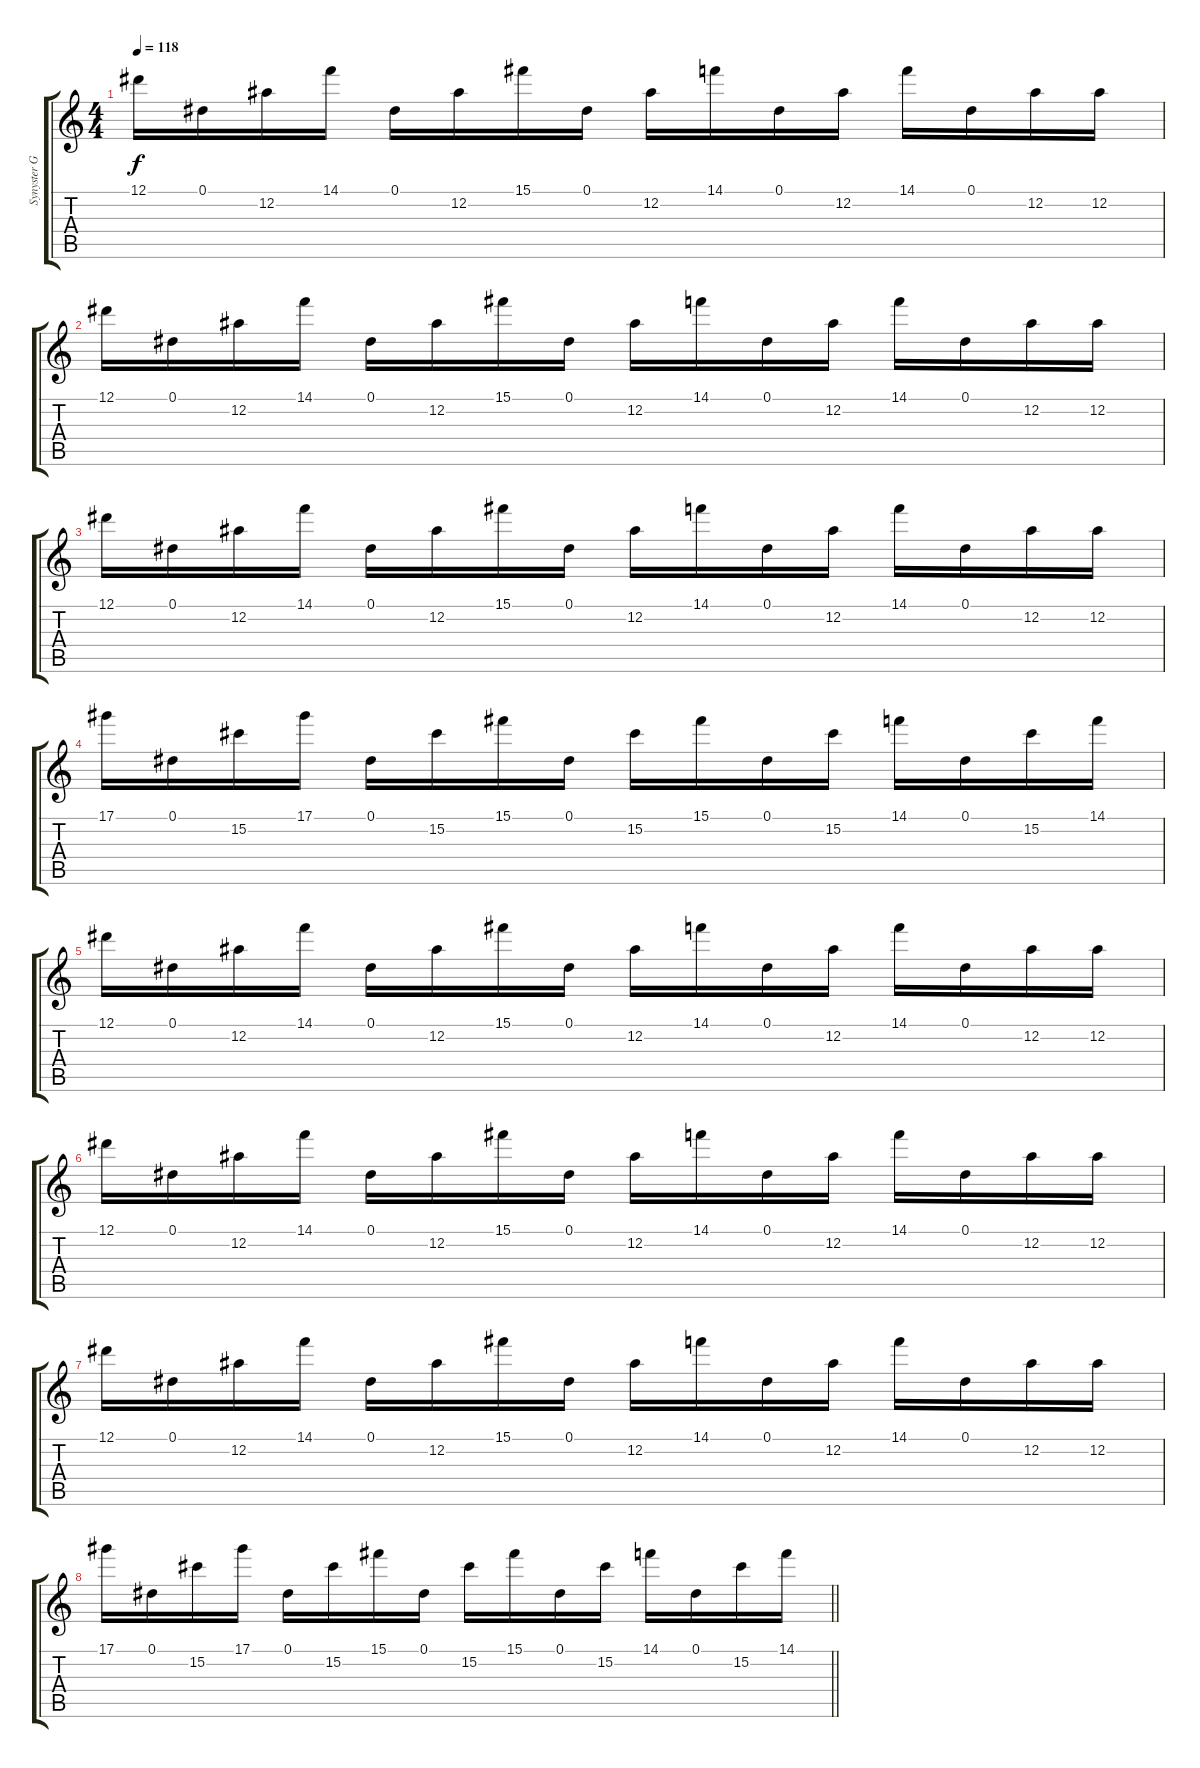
\track ("Synyster Gates" "Synyster G") {instrument distortionguitar}
\staff {score tabs}
\tuning (Eb4 Bb3 Gb3 Db3 Ab2 Db2) {hide}
\ts (4 4)
\tempo 118
\clef g2
\ks c
12.1.16{dy f} 0.1.16 12.2.16 14.1.16 0.1.16 12.2.16 15.1.16 0.1.16 12.2.16 14.1.16 0.1.16 12.2.16 14.1.16 0.1.16 12.2.16 12.2.16 |
12.1.16 0.1.16 12.2.16 14.1.16 0.1.16 12.2.16 15.1.16 0.1.16 12.2.16 14.1.16 0.1.16 12.2.16 14.1.16 0.1.16 12.2.16 12.2.16 |
12.1.16 0.1.16 12.2.16 14.1.16 0.1.16 12.2.16 15.1.16 0.1.16 12.2.16 14.1.16 0.1.16 12.2.16 14.1.16 0.1.16 12.2.16 12.2.16 |
17.1.16 0.1.16 15.2.16 17.1.16 0.1.16 15.2.16 15.1.16 0.1.16 15.2.16 15.1.16 0.1.16 15.2.16 14.1.16 0.1.16 15.2.16 14.1.16 |
12.1.16 0.1.16 12.2.16 14.1.16 0.1.16 12.2.16 15.1.16 0.1.16 12.2.16 14.1.16 0.1.16 12.2.16 14.1.16 0.1.16 12.2.16 12.2.16 |
12.1.16 0.1.16 12.2.16 14.1.16 0.1.16 12.2.16 15.1.16 0.1.16 12.2.16 14.1.16 0.1.16 12.2.16 14.1.16 0.1.16 12.2.16 12.2.16 |
12.1.16 0.1.16 12.2.16 14.1.16 0.1.16 12.2.16 15.1.16 0.1.16 12.2.16 14.1.16 0.1.16 12.2.16 14.1.16 0.1.16 12.2.16 12.2.16 |
\barLineRight lightlight
17.1.16 0.1.16 15.2.16 17.1.16 0.1.16 15.2.16 15.1.16 0.1.16 15.2.16 15.1.16 0.1.16 15.2.16 14.1.16 0.1.16 15.2.16 14.1.16
